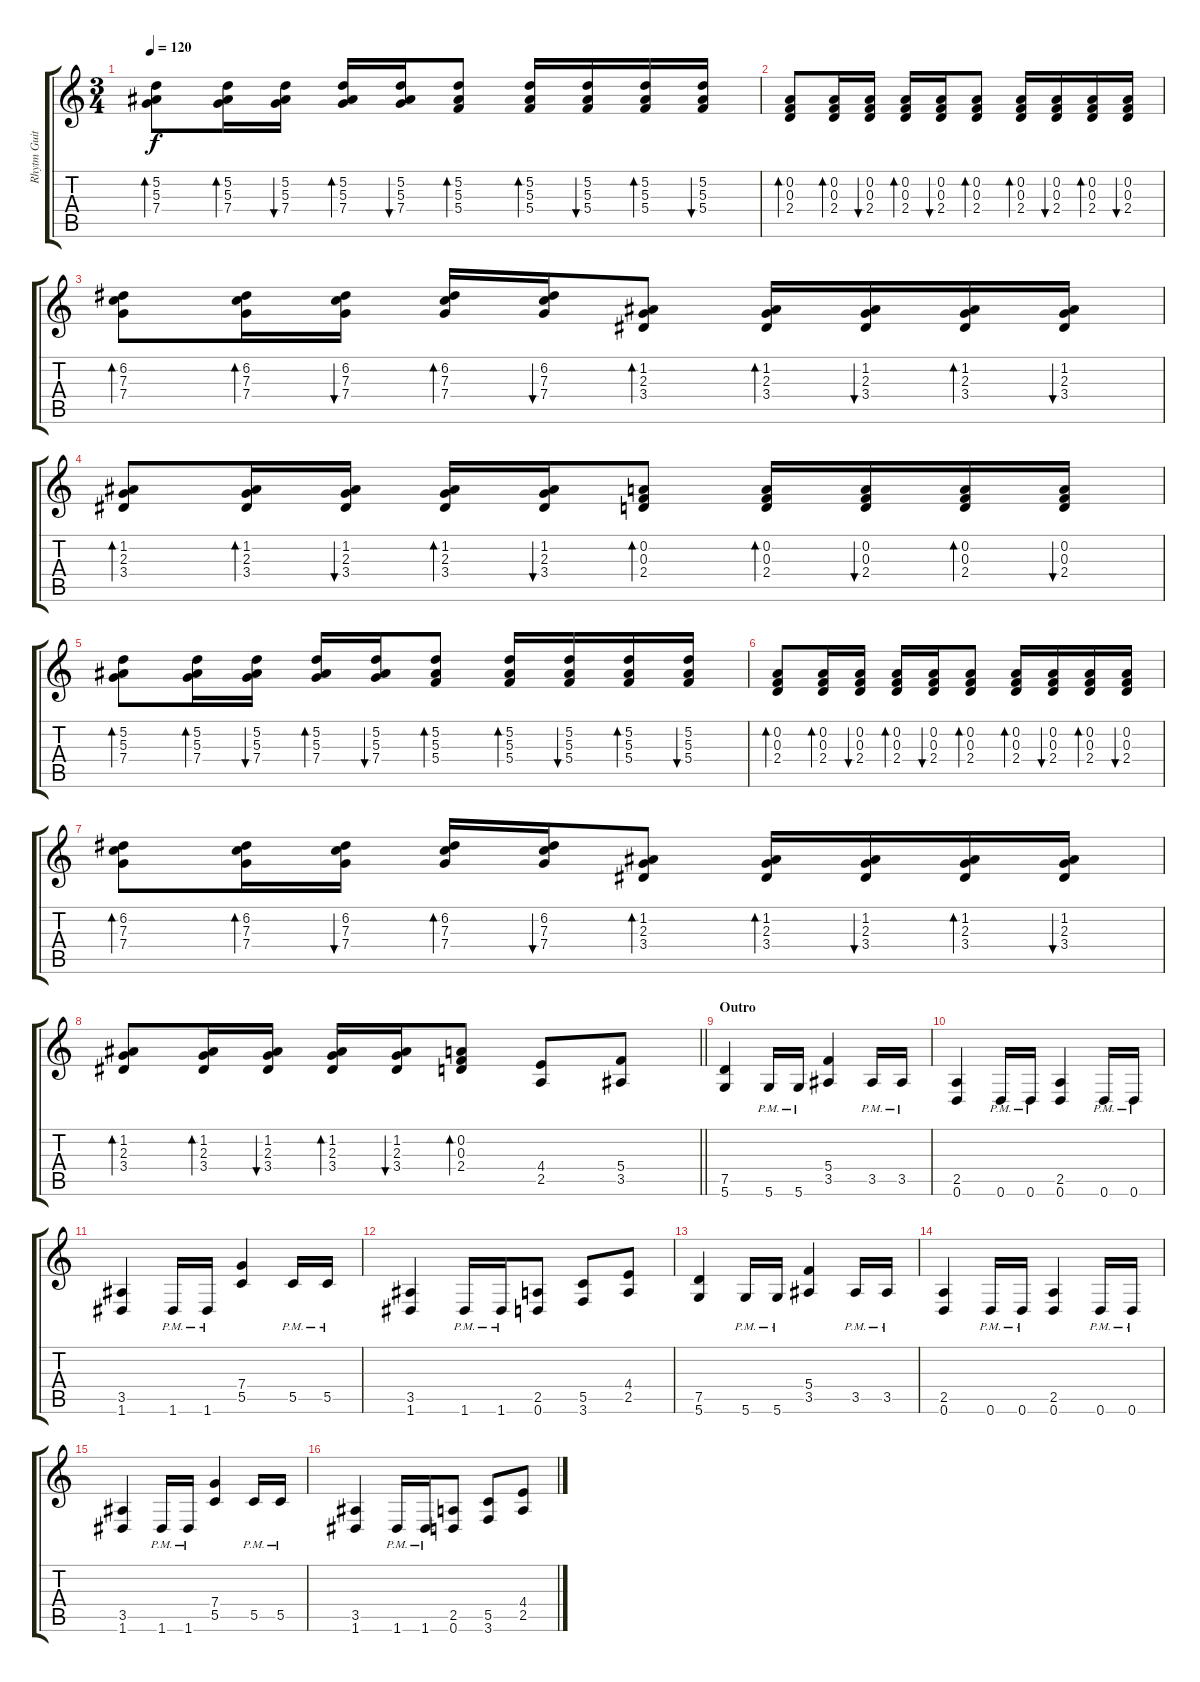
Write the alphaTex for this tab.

\track ("Rhytm Guitar" "Rhytm Guit") {instrument distortionguitar}
\staff {score tabs}
\tuning (D4 A3 F3 C3 G2 D2) {hide}
\ts (3 4)
\tempo 120
\clef g2
\ks c
(5.2 5.3 7.4).8{bd 30 dy f} (5.2 5.3 7.4).16{bd 60} (5.2 5.3 7.4).16{bu 60} (5.2 5.3 7.4).16{bd 60} (5.2 5.3 7.4).16{bu 60} (5.2 5.3 5.4).8{bd 30} (5.2 5.3 5.4).16{bd 60} (5.2 5.3 5.4).16{bu 60} (5.2 5.3 5.4).16{bd 60} (5.2 5.3 5.4).16{bu 60} |
(0.2 0.3 2.4).8{bd 30} (0.2 0.3 2.4).16{bd 60} (0.2 0.3 2.4).16{bu 60} (0.2 0.3 2.4).16{bd 60} (0.2 0.3 2.4).16{bu 60} (0.2 0.3 2.4).8{bd 30} (0.2 0.3 2.4).16{bd 60} (0.2 0.3 2.4).16{bu 60} (0.2 0.3 2.4).16{bd 60} (0.2 0.3 2.4).16{bu 60} |
(6.2 7.3 7.4).8{bd 30} (6.2 7.3 7.4).16{bd 60} (6.2 7.3 7.4).16{bu 60} (6.2 7.3 7.4).16{bd 60} (6.2 7.3 7.4).16{bu 60} (1.2 2.3 3.4).8{bd 30} (1.2 2.3 3.4).16{bd 60} (1.2 2.3 3.4).16{bu 60} (1.2 2.3 3.4).16{bd 60} (1.2 2.3 3.4).16{bu 60} |
(1.2 2.3 3.4).8{bd 30} (1.2 2.3 3.4).16{bd 60} (1.2 2.3 3.4).16{bu 60} (1.2 2.3 3.4).16{bd 60} (1.2 2.3 3.4).16{bu 60} (0.2 0.3 2.4).8{bd 30} (0.2 0.3 2.4).16{bd 60} (0.2 0.3 2.4).16{bu 60} (0.2 0.3 2.4).16{bd 60} (0.2 0.3 2.4).16{bu 60} |
(5.2 5.3 7.4).8{bd 30} (5.2 5.3 7.4).16{bd 60} (5.2 5.3 7.4).16{bu 60} (5.2 5.3 7.4).16{bd 60} (5.2 5.3 7.4).16{bu 60} (5.2 5.3 5.4).8{bd 30} (5.2 5.3 5.4).16{bd 60} (5.2 5.3 5.4).16{bu 60} (5.2 5.3 5.4).16{bd 60} (5.2 5.3 5.4).16{bu 60} |
(0.2 0.3 2.4).8{bd 30} (0.2 0.3 2.4).16{bd 60} (0.2 0.3 2.4).16{bu 60} (0.2 0.3 2.4).16{bd 60} (0.2 0.3 2.4).16{bu 60} (0.2 0.3 2.4).8{bd 30} (0.2 0.3 2.4).16{bd 60} (0.2 0.3 2.4).16{bu 60} (0.2 0.3 2.4).16{bd 60} (0.2 0.3 2.4).16{bu 60} |
(6.2 7.3 7.4).8{bd 30} (6.2 7.3 7.4).16{bd 60} (6.2 7.3 7.4).16{bu 60} (6.2 7.3 7.4).16{bd 60} (6.2 7.3 7.4).16{bu 60} (1.2 2.3 3.4).8{bd 30} (1.2 2.3 3.4).16{bd 60} (1.2 2.3 3.4).16{bu 60} (1.2 2.3 3.4).16{bd 60} (1.2 2.3 3.4).16{bu 60} |
\barLineRight lightlight
(1.2 2.3 3.4).8{bd 30} (1.2 2.3 3.4).16{bd 60} (1.2 2.3 3.4).16{bu 60} (1.2 2.3 3.4).16{bd 60} (1.2 2.3 3.4).16{bu 60} (0.2 0.3 2.4).8{bd 30} (4.4 2.5).8{volume 9 instrument distortionguitar} (5.4 3.5).8 |
\section ("" "Outro")
(7.5 5.6).4 5.6{pm}.16 5.6{pm}.16 (5.4 3.5).4 3.5{pm}.16 3.5{pm}.16 |
(2.5 0.6).4 0.6{pm}.16 0.6{pm}.16 (2.5 0.6).4 0.6{pm}.16 0.6{pm}.16 |
(3.5 1.6).4 1.6{pm}.16 1.6{pm}.16 (7.4 5.5).4 5.5{pm}.16 5.5{pm}.16 |
(3.5 1.6).4 1.6{pm}.16 1.6{pm}.16 (2.5 0.6).8 (5.5 3.6).8 (4.4 2.5).8 |
(7.5 5.6).4 5.6{pm}.16 5.6{pm}.16 (5.4 3.5).4 3.5{pm}.16 3.5{pm}.16 |
(2.5 0.6).4 0.6{pm}.16 0.6{pm}.16 (2.5 0.6).4 0.6{pm}.16 0.6{pm}.16 |
(3.5 1.6).4 1.6{pm}.16 1.6{pm}.16 (7.4 5.5).4 5.5{pm}.16 5.5{pm}.16 |
(3.5 1.6).4 1.6{pm}.16 1.6{pm}.16 (2.5 0.6).8 (5.5 3.6).8 (4.4 2.5).8
